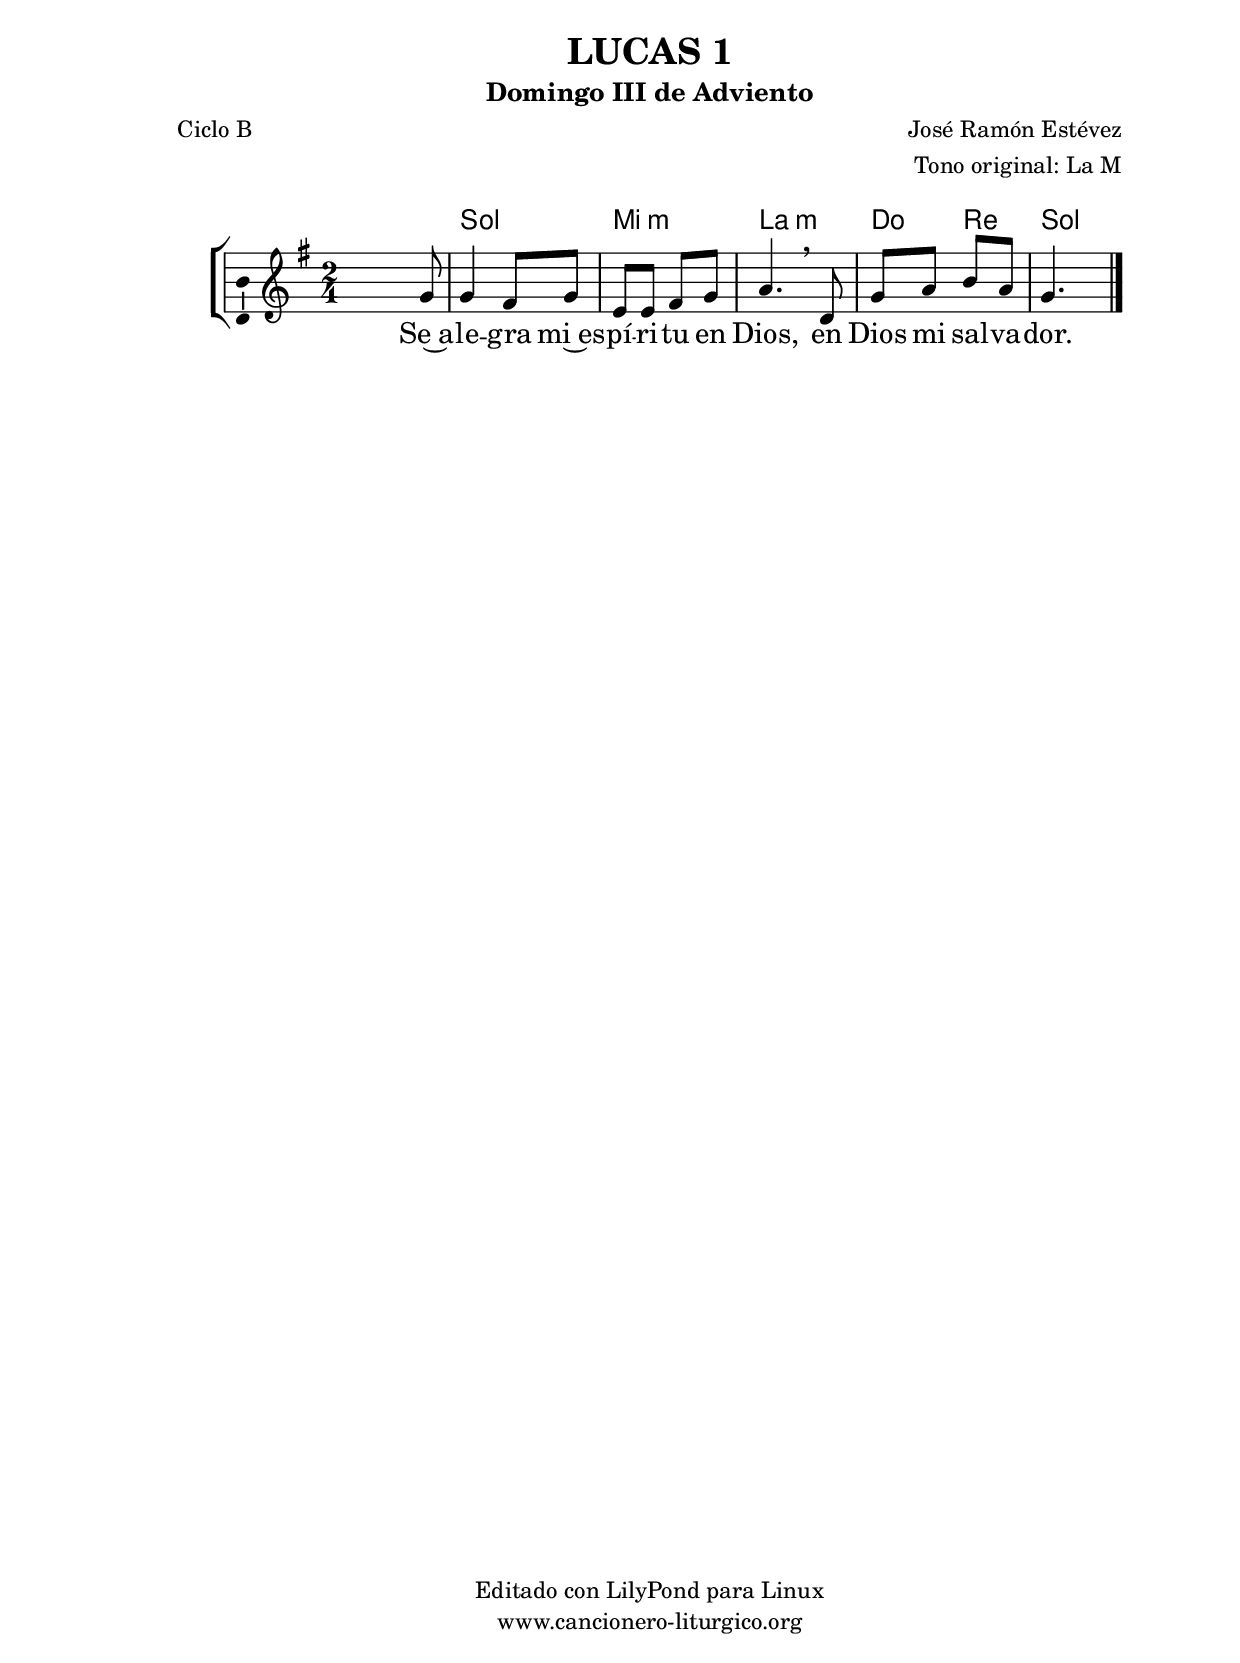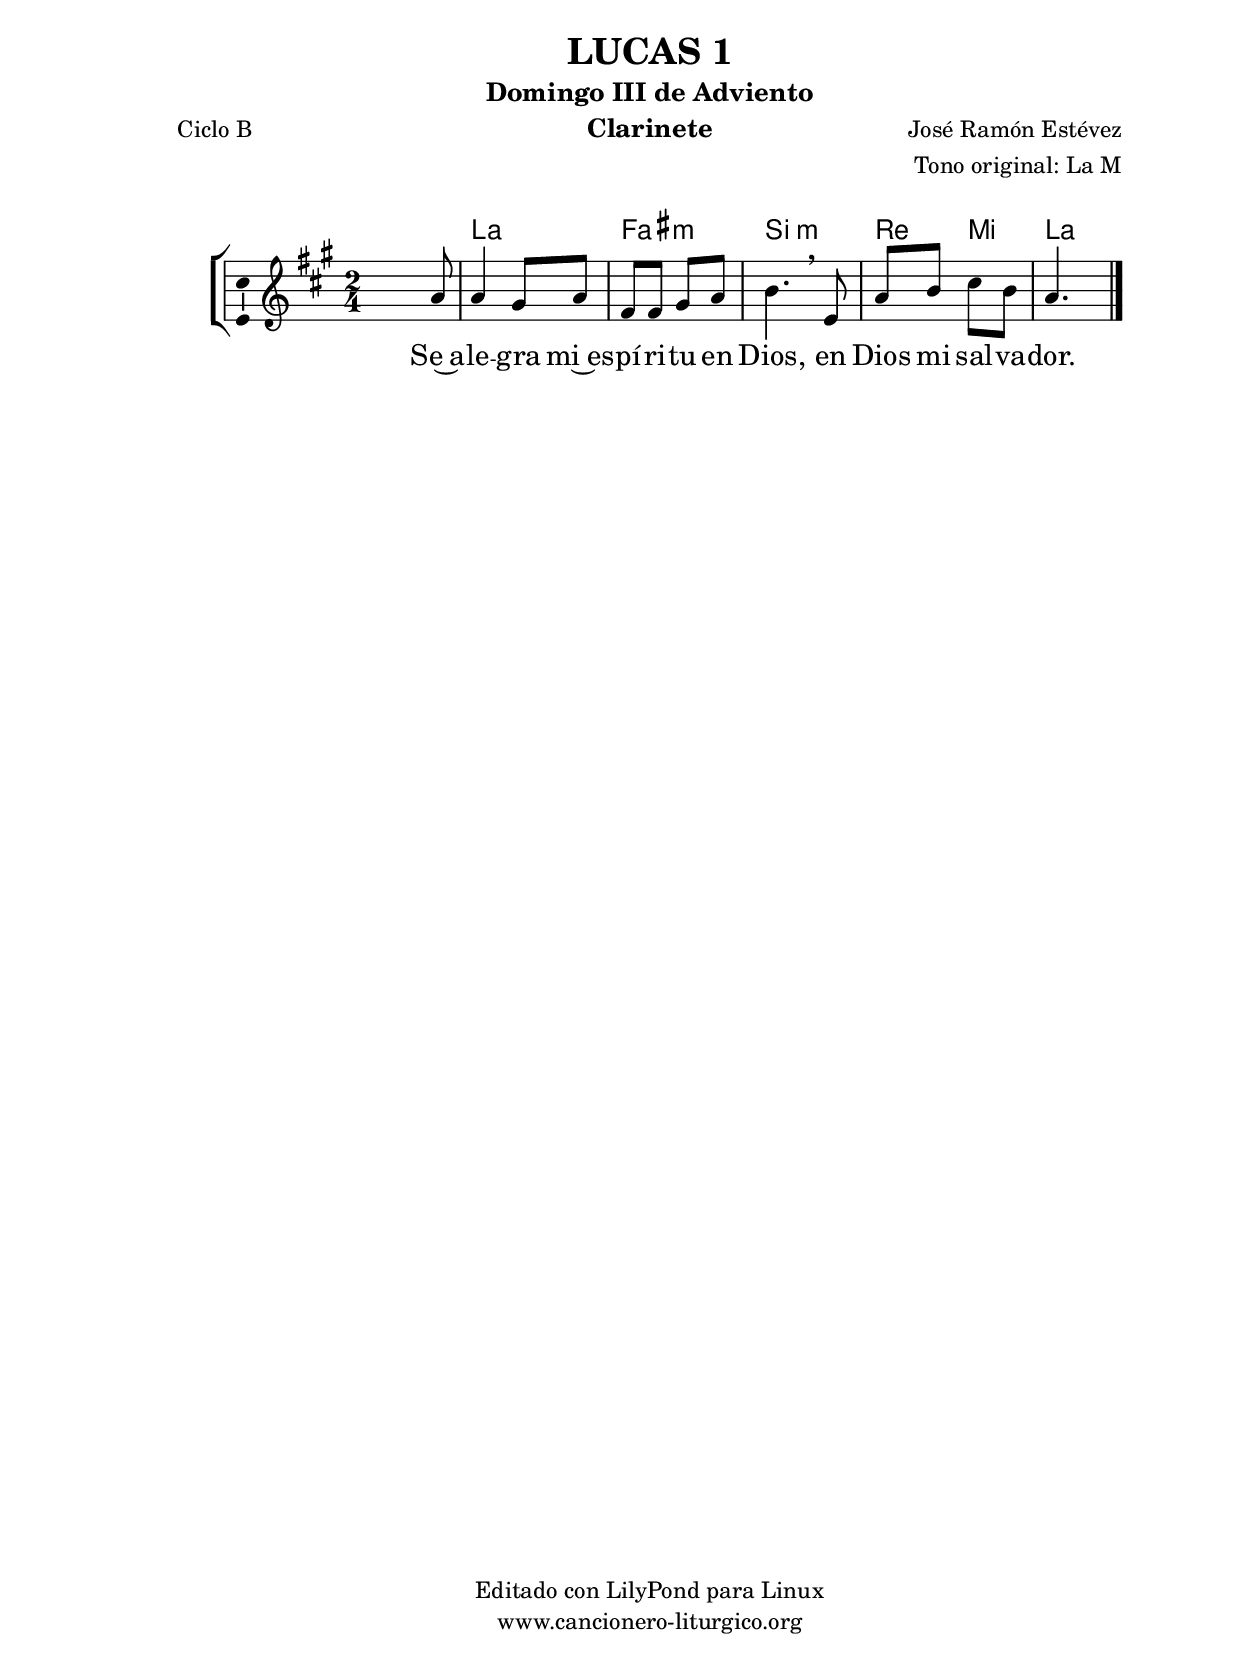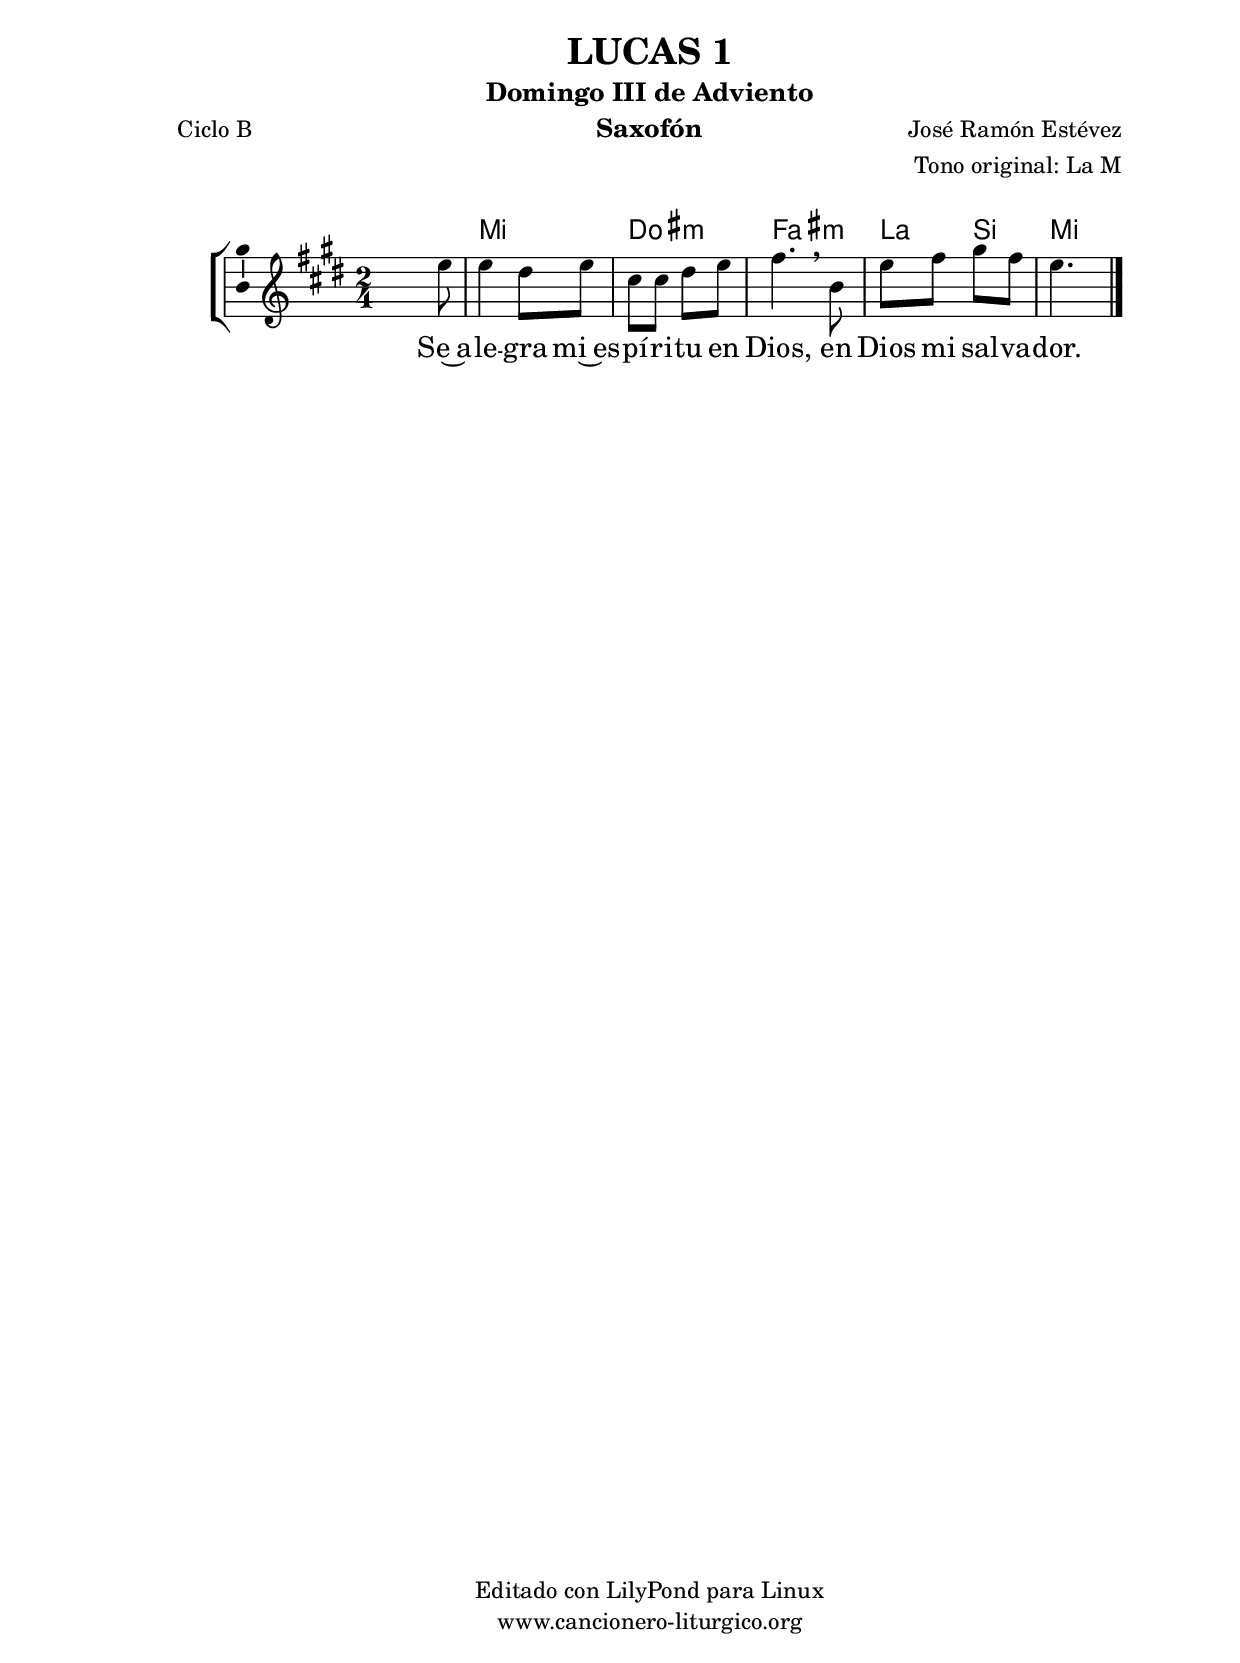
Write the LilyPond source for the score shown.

%
%para convertir .midi en .wav:
%timidity filename.midi -Ow -o finename.wav
%
%
%Para convertir de .wav a .mp3:
%lame -h -m j filename.wav
%
%
%para escuchar el midi:
%timidity nombrefichero.midi
%


%versión de lilypond para la que se ha escrito esta partitura:
\version "2.16.0"

	%Tamaño papel
	#(set-default-paper-size "a4")
	%Tamaño partitura
	#(set-global-staff-size 20)
	%No responde al pulsar sobre una nota
	#(ly:set-option 'point-and-click #f)

%parámetros del encabezamiento:
\header {
	title = "LUCAS 1"
	subtitle = "Domingo III de Adviento"
	composer = "José Ramón Estévez"
	poet = "Ciclo B"
	meter = ""
	arranger = "Tono original: La M"
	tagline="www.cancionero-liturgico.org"
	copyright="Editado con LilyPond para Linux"
	tiempo = "Adviento"
	usos = "Salmo"
	letra = "Se alegra mi espíritu en Dios, en Dios mi salvador."
	}

%parámetros asociados al papel:
\paper  {
	oddHeaderMarkup = \markup {\fill-line { \on-the-fly #not-first-page \fromproperty #'header:title \on-the-fly #not-first-page \fromproperty #'header:composer }}
	evenHeaderMarkup = \markup {\fill-line { \fromproperty #'header:composer \fromproperty #'header:title }}
	#(set-paper-size "a4")
	print-page-number = ##f
	first-page-number = 1
	print-first-page-number = ##f
%	head-separation = 3.0 \cm
	top-margin = 2.0 \cm
	bottom-margin = 0.5\cm
%%%	bottom-margin = -1.0\cm
	left-margin = 3.0 \cm
	line-width = 16.0 \cm 
	indent = 8\mm
	interscoreline = 2.\mm
	between-system-space = 15\mm
%	para que las partituras no llenen la hoja:
	ragged-bottom = ##t
%	idem para la última hoja:
	ragged-last-bottom = ##f
%	para que las partituras llenen el ancho del papel:
	ragged-last = ##f
	after-title-space = 2.5 \cm
%page-count=1
%system-count=2

	%Flexible Vertical Spacing
%	markup-markup-spacing =
%	#'((basic-distance . 15) (minimum-distance . 15) (padding . 3))
	markup-system-spacing =
	#'((basic-distance . 15) (minimum-distance . 15) (padding . 3))
	system-system-spacing =
	#'((basic-distance . 15) (minimum-distance . 15) (padding . 3))
	score-system-spacing =
	#'((basic-distance . 15) (minimum-distance . 15) (padding . 5))
%	top-system-spacing = % header
%	#'((basic-distance . 8) (minimum-distance . 0) (padding . 3))
%	top-markup-spacing =
%	#'((basic-distance . 20) (minimum-distance . 20) (padding . 3))
	last-bottom-spacing = % footer
	#'((basic-distance . 5) (minimum-distance . 5) (padding . 3))
%	score-markup-spacing =
%	#'((basic-distance . 16) (minimum-distance . 13) (padding . 3))

	}


%parámetros que afectan a toda la partitura:
global =  {
	%clave de sol (G):
	\clef G
	%armadura:
	\transpose a g
	\key a \major
	\tempo 4=100
	\set Score.tempoHideNote = ##t
	}


acordes = {
	\italianChords
	\chordmode {
	\transpose a g
{

s2 a2 fis:m b:m d4 e a2

	}
	}
}

melodia = 
	\transpose a g
{
	\relative c''{
	\time 2/4

s4 s8 a8
a4 gis8 a
fis8 fis gis a
b4. \breathe e,8
a8 b cis b
a4. s8

\bar "|."
}
}

texto = \lyricmode {
Se~a -- le -- gra mi~es -- pí -- ri -- tu en Dios, en Dios mi sal -- va -- dor.
	}


acordesStaff = \context ChordNames = acordesStaff <<
	\set chordChanges = ##t
	\acordes
	>>


vozStaff = \context Voice = vozStaff
\with {\consists "Ambitus_engraver"}
<<
%	\set Staff.instrumentName = ""
%	\set Staff.shortInstrumentName = ""
%	\set Staff.midiInstrument = #"clarinet"
%	\set Staff.midiInstrument = #"cello"
%	\set Staff.midiInstrument = #"flute"
	\set Staff.midiInstrument = #"electric guitar (jazz)"
%	\set Staff.midiInstrument = #"english horn"
%	\set Staff.midiInstrument = #"violin"
%	\set Staff.midiInstrument = #"glockenspiel"
	\set Staff.midiMinimumVolume = #0.7
	\set Staff.midiMaximumVolume = #0.9
	\global
	\melodia
	>>


textoStaff = \context Lyrics = textoStaff <<
	\lyricsto vozStaff \texto
	>>

\book {
	\score {
		\context ChoirStaff {
			\override StaffGroup.SystemStartBracket #'collapse-height = #1
			\override Score.SystemStartBar #'collapse-height = #1
			<<
			\acordesStaff
			\vozStaff
			\textoStaff
			>>
			}
		\layout {
	    		\context {
				\Lyrics
				\override LyricText #'font-size = #2
				}
	   		 \context {
				\Score
				%fontSize = #3
				\override StaffSymbol #'staff-space = #(magstep +3)
				%\override Beam #'thickness = #0.55
				%\override SpacingSpanner #'spacing-increment = #1.0
				%\override Slur #'height-limit = #1.5
				}
			}
		}
	\score {
		\unfoldRepeats
		\context ChoirStaff {
			<<
			\acordesStaff
			\vozStaff
			>>
			}
		\midi {
	  		\context {
	  			\Score
				tempoWholesPerMinute = #(ly:make-moment 70 4)
				}
			}
		}
	}

%Partitura para clarinete
#(define output-suffix "C")
\book {
	\header{
		instrument = "Clarinete"
		}
	\score {
		\context ChoirStaff {
			\override StaffGroup.SystemStartBracket #'collapse-height = #1
			\override Score.SystemStartBar #'collapse-height = #1
\transpose c d
			<<
			\acordesStaff
			\vozStaff
			\textoStaff
			>>
			}
		\layout {
	    		\context {
				\Lyrics
				\override LyricText #'font-size = #2
				}
	   		 \context {
				\Score
				%fontSize = #3
				\override StaffSymbol #'staff-space = #(magstep +3)
				%\override Beam #'thickness = #0.55
				%\override SpacingSpanner #'spacing-increment = #1.0
				%\override Slur #'height-limit = #1.5
				}
			}
		}
	}

%Partitura para saxofón
#(define output-suffix "S")
\book {
	\header{
		instrument = "Saxofón"
		}
	\score {
		\context ChoirStaff {
			\override StaffGroup.SystemStartBracket #'collapse-height = #1
			\override Score.SystemStartBar #'collapse-height = #1
\transpose c a
			<<
			\acordesStaff
			\vozStaff
			\textoStaff
			>>
			}
		\layout {
	    		\context {
				\Lyrics
				\override LyricText #'font-size = #2
				}
	   		 \context {
				\Score
				%fontSize = #3
				\override StaffSymbol #'staff-space = #(magstep +3)
				%\override Beam #'thickness = #0.55
				%\override SpacingSpanner #'spacing-increment = #1.0
				%\override Slur #'height-limit = #1.5
				}
			}
		}
	}

